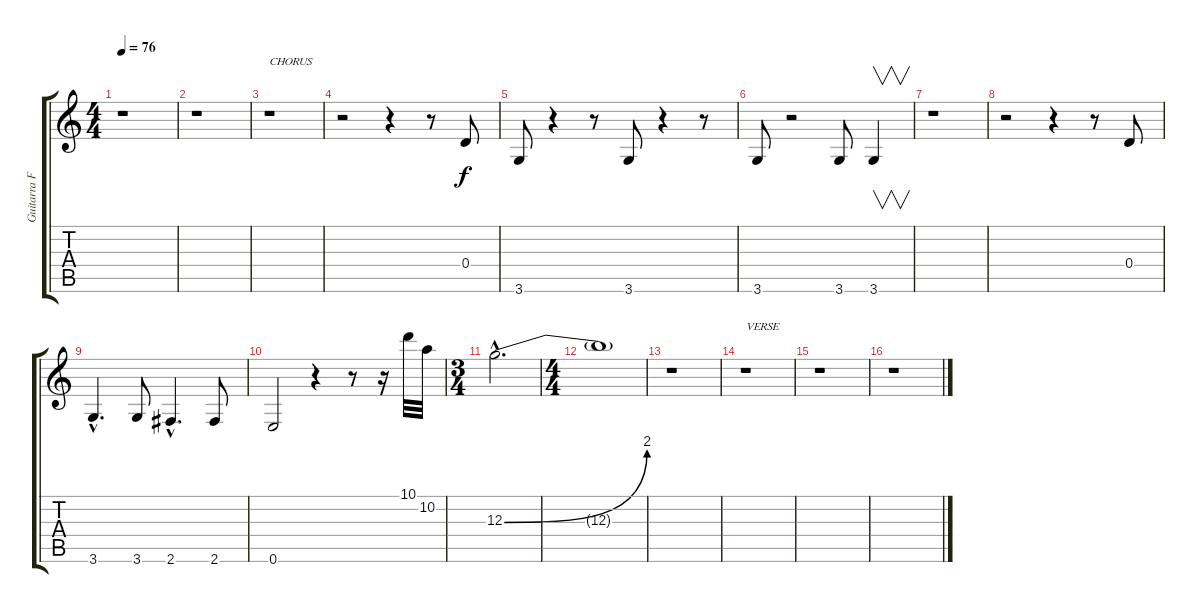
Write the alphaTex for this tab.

\track ("Guitarra Fills" "Guitarra F") {instrument distortionguitar}
\staff {score tabs}
\tuning (E4 B3 G3 D3 A2 E2) {hide}
\ts (4 4)
\tempo 76
\clef g2
\ks c
r.1{dy f} |
r.1 |
r.1{txt "CHORUS"} |
r.2 r.4 r.8 0.4.8 |
3.6.8 r.4 r.8 3.6.8 r.4 r.8 |
3.6.8 r.2 3.6.8 3.6.4{v} |
r.1 |
r.2 r.4 r.8 0.4.8 |
3.6{hac}.4{d} 3.6.8 2.6{hac}.4{d} 2.6.8 |
0.6.2 r.4 r.8 r.16 10.1.32 10.2.32 |
\ts (3 4)
12.3{be (bend 0 0 60 8) hac}.2{d} |
\ts (4 4)
12.3{t}.1 |
r.1 |
r.1{txt "VERSE"} |
r.1 |
r.1
